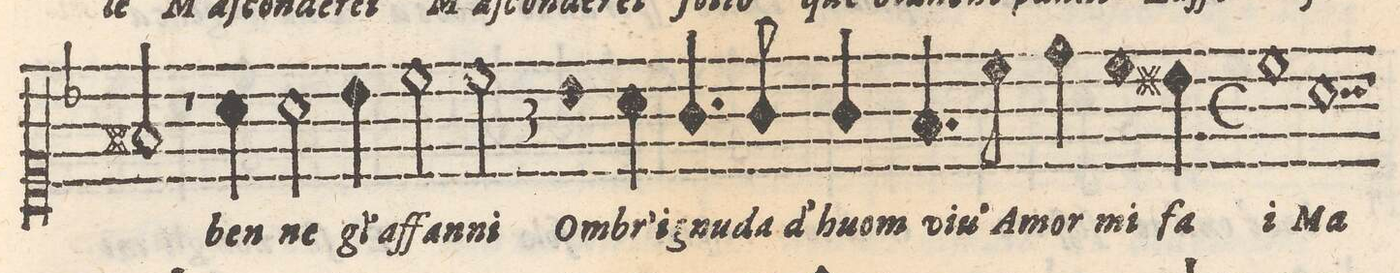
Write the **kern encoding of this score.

**kern	**text
*I"Canto	*
*clefC1	*
*k[b-]	*
*met(C)	*
*M2/1	*
2f#X/	-so
*	*Xij
1r	.
=16-	=16-
4a\	ben-
2a\	-ne
4b-\	gl'af-
2ccny\	-fan-
2cc\	-ni
=17||-	=17||-
*M3/1	*
*met(3)	*
2b-\	Om-
4a\	-br'ig-
4.g\	-nu-
8g\	-da
4g\	d'hu-
4.fny/	-om
8cc\	viu' A-
4dd\	-mor
2cc\	mi
4bn\	fa-
=18||-	=18||-
*M2/1	*
*met(C)	*
1cc	-i
1a	Ma
*-	*-
